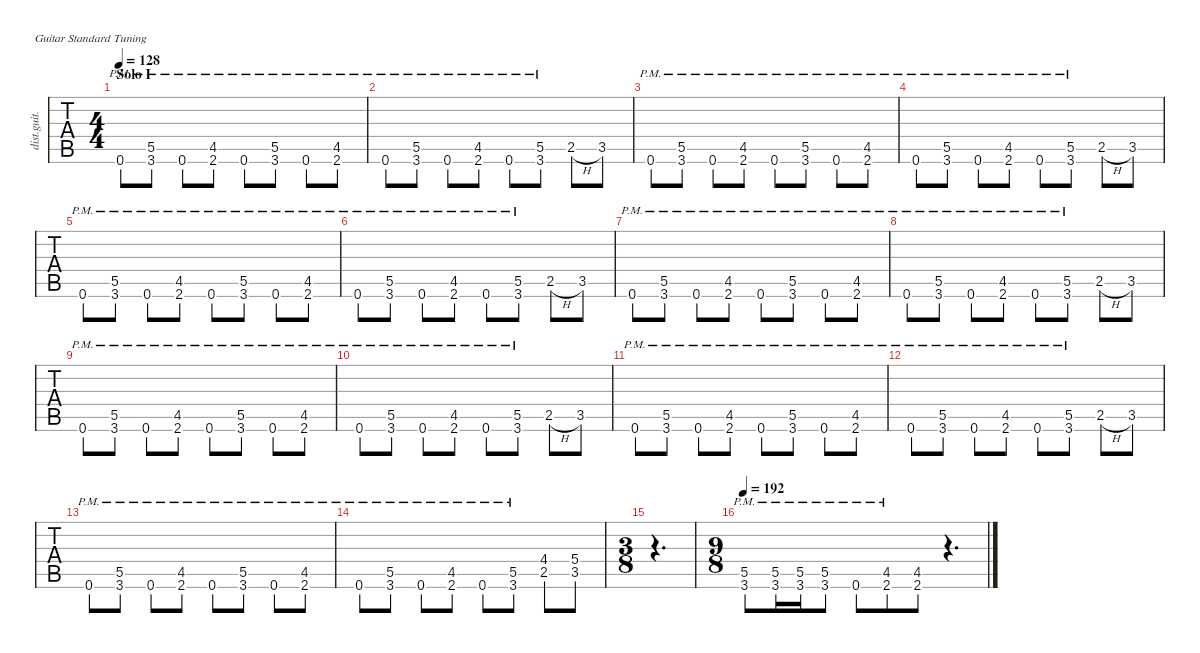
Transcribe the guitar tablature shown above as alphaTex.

\defaultSystemsLayout 4
\hideDynamics
\bracketExtendMode nobrackets
\otherSystemsTrackNameOrientation horizontal
\track ("Rhythm Guitar (James)" "dist.guit.") {defaultSystemsLayout 4 multiBarRest instrument distortionguitar}
\staff {tabs}
\tuning (E4 B3 G3 D3 A2 E2)
\ts (4 4)
\beaming (8 2 2 2 2)
\section ("" "Solo I")
\tempo 128
\clef g2
\ks c
0.6{pm}.8{dy mf} (3.6{pm} 5.5{pm}).8 0.6{pm}.8 (2.6{pm acc #} 4.5{pm acc #}).8 0.6{pm}.8 (3.6{pm} 5.5{pm}).8 0.6{pm}.8 (2.6{pm acc #} 4.5{pm acc #}).8 |
0.6{pm}.8 (3.6{pm} 5.5{pm}).8 0.6{pm}.8 (2.6{pm acc #} 4.5{pm acc #}).8 0.6{pm}.8 (3.6{pm} 5.5{pm}).8 2.5{h}.8 3.5.8 |
0.6{pm}.8 (3.6{pm} 5.5{pm}).8 0.6{pm}.8 (2.6{pm acc #} 4.5{pm acc #}).8 0.6{pm}.8 (3.6{pm} 5.5{pm}).8 0.6{pm}.8 (2.6{pm acc #} 4.5{pm acc #}).8 |
0.6{pm}.8 (3.6{pm} 5.5{pm}).8 0.6{pm}.8 (2.6{pm acc #} 4.5{pm acc #}).8 0.6{pm}.8 (3.6{pm} 5.5{pm}).8 2.5{h}.8 3.5.8 |
0.6{pm}.8 (3.6{pm} 5.5{pm}).8 0.6{pm}.8 (2.6{pm acc #} 4.5{pm acc #}).8 0.6{pm}.8 (3.6{pm} 5.5{pm}).8 0.6{pm}.8 (2.6{pm acc #} 4.5{pm acc #}).8 |
0.6{pm}.8 (3.6{pm} 5.5{pm}).8 0.6{pm}.8 (2.6{pm acc #} 4.5{pm acc #}).8 0.6{pm}.8 (3.6{pm} 5.5{pm}).8 2.5{h}.8 3.5.8 |
0.6{pm}.8 (3.6{pm} 5.5{pm}).8 0.6{pm}.8 (2.6{pm acc #} 4.5{pm acc #}).8 0.6{pm}.8 (3.6{pm} 5.5{pm}).8 0.6{pm}.8 (2.6{pm acc #} 4.5{pm acc #}).8 |
0.6{pm}.8 (3.6{pm} 5.5{pm}).8 0.6{pm}.8 (2.6{pm acc #} 4.5{pm acc #}).8 0.6{pm}.8 (3.6{pm} 5.5{pm}).8 2.5{h}.8 3.5.8 |
0.6{pm}.8 (3.6{pm} 5.5{pm}).8 0.6{pm}.8 (2.6{pm acc #} 4.5{pm acc #}).8 0.6{pm}.8 (3.6{pm} 5.5{pm}).8 0.6{pm}.8 (2.6{pm acc #} 4.5{pm acc #}).8 |
0.6{pm}.8 (3.6{pm} 5.5{pm}).8 0.6{pm}.8 (2.6{pm acc #} 4.5{pm acc #}).8 0.6{pm}.8 (3.6{pm} 5.5{pm}).8 2.5{h}.8 3.5.8 |
0.6{pm}.8 (3.6{pm} 5.5{pm}).8 0.6{pm}.8 (2.6{pm acc #} 4.5{pm acc #}).8 0.6{pm}.8 (3.6{pm} 5.5{pm}).8 0.6{pm}.8 (2.6{pm acc #} 4.5{pm acc #}).8 |
0.6{pm}.8 (3.6{pm} 5.5{pm}).8 0.6{pm}.8 (2.6{pm acc #} 4.5{pm acc #}).8 0.6{pm}.8 (3.6{pm} 5.5{pm}).8 2.5{h}.8 3.5.8 |
0.6{pm}.8 (3.6{pm} 5.5{pm}).8 0.6{pm}.8 (2.6{pm acc #} 4.5{pm acc #}).8 0.6{pm}.8 (3.6{pm} 5.5{pm}).8 0.6{pm}.8 (2.6{pm acc #} 4.5{pm acc #}).8 |
0.6{pm}.8 (3.6{pm} 5.5{pm}).8 0.6{pm}.8 (2.6{pm acc #} 4.5{pm acc #}).8 0.6{pm}.8 (3.6{pm} 5.5{pm}).8 (2.5 4.4{acc #}).8 (3.5 5.4).8 |
\ts (3 8)
\beaming (8 3)
r.4{d} |
\ts (9 8)
\beaming (8 3 3 3)
\tempo 192
(3.6{pm} 5.5{pm}).8 (3.6{pm} 5.5{pm}).16 (3.6{pm} 5.5{pm}).16 (3.6{pm} 5.5{pm}).8 0.6{pm}.8 (2.6{pm acc #} 4.5{pm acc #}).8 (2.6{acc #} 4.5{acc #}).8 r.4{d}
